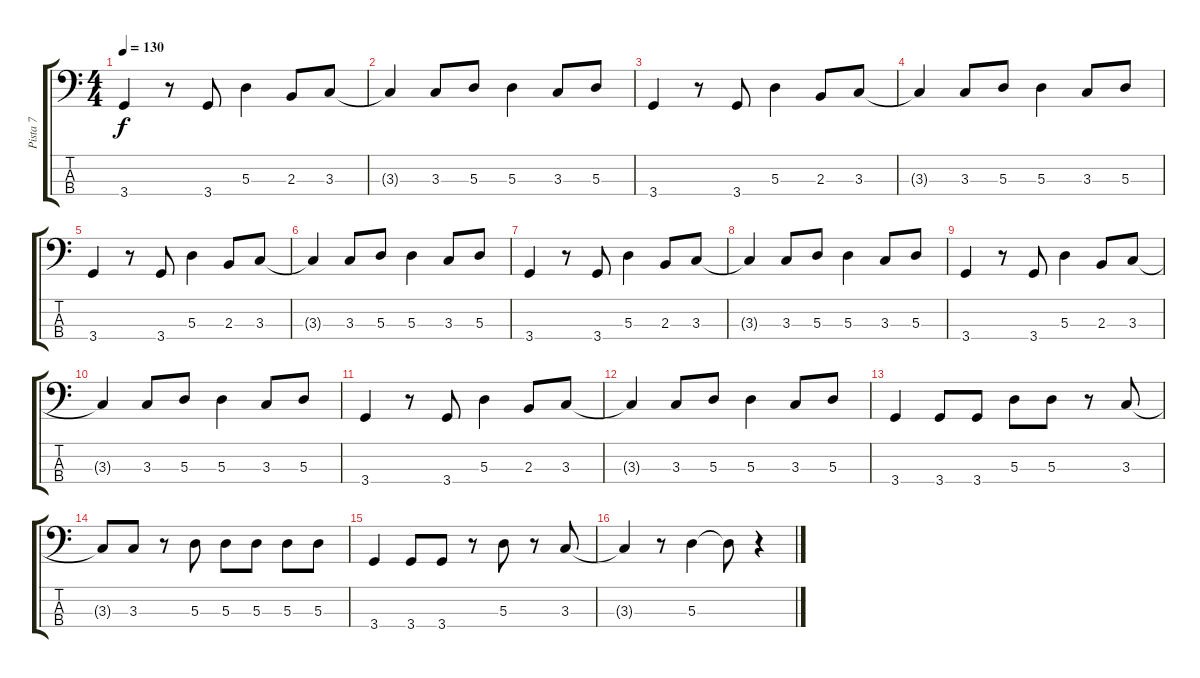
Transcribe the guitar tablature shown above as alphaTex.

\track ("Pista 7" "Pista 7") {instrument electricbassfinger}
\staff {score tabs}
\tuning (G2 D2 A1 E1) {hide}
\ts (4 4)
\tempo 130
\clef f4
\ks c
3.4.4{dy f} r.8 3.4.8 5.3.4 2.3.8 3.3.8 |
3.3{t}.4 3.3.8 5.3.8 5.3.4 3.3.8 5.3.8 |
3.4.4 r.8 3.4.8 5.3.4 2.3.8 3.3.8 |
3.3{t}.4 3.3.8 5.3.8 5.3.4 3.3.8 5.3.8 |
3.4.4 r.8 3.4.8 5.3.4 2.3.8 3.3.8 |
3.3{t}.4 3.3.8 5.3.8 5.3.4 3.3.8 5.3.8 |
3.4.4 r.8 3.4.8 5.3.4 2.3.8 3.3.8 |
3.3{t}.4 3.3.8 5.3.8 5.3.4 3.3.8 5.3.8 |
3.4.4 r.8 3.4.8 5.3.4 2.3.8 3.3.8 |
3.3{t}.4 3.3.8 5.3.8 5.3.4 3.3.8 5.3.8 |
3.4.4 r.8 3.4.8 5.3.4 2.3.8 3.3.8 |
3.3{t}.4 3.3.8 5.3.8 5.3.4 3.3.8 5.3.8 |
3.4.4 3.4.8 3.4.8 5.3.8 5.3.8 r.8 3.3.8 |
3.3{t}.8 3.3.8 r.8 5.3.8 5.3.8 5.3.8 5.3.8 5.3.8 |
3.4.4 3.4.8 3.4.8 r.8 5.3.8 r.8 3.3.8 |
3.3{t}.4 r.8 5.3.4 5.3{t}.8 r.4
